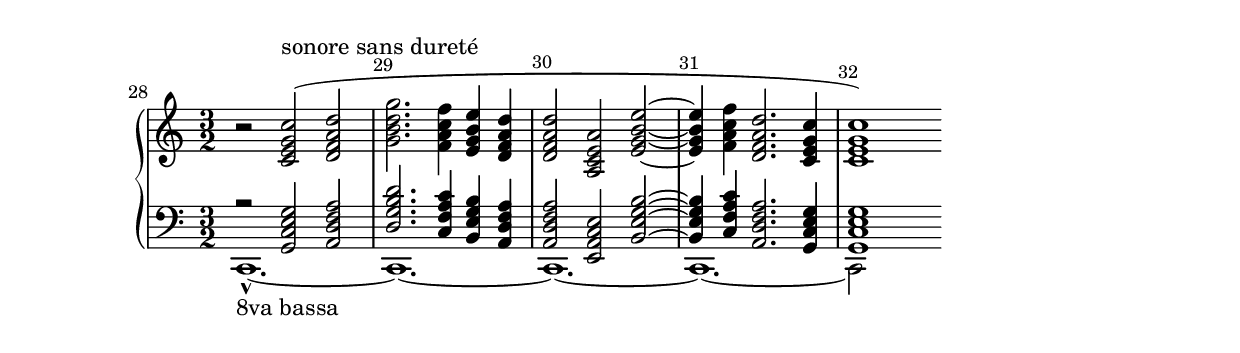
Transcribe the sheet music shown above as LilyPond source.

\version "2.10.0"
\score {
     \context PianoStaff <<
	\new Staff =  "up" {
		\set Score.currentBarNumber = #28
		\override Score.BarNumber 
			#'break-visibility = #end-of-line-invisible
		\clef treble
		\time 3/2
	<<
		\relative c' {
		\once \override TextScript #'extra-offset = #'( 0.0 . 3.0 )
		r2 <c e g c>^\markup { "sonore sans dureté" }( <d f a d> 
		<g b d g>2. <f a c f>4 <e g b e> <d f a d>
		<d f a d>2 <a c e a> <e' g b e> ~ 
		<e g b e>4 <f a c f>  <d f a d>2. <c e g c>4
		<c e g c>1)
		}
	   >>
	}

	\new Staff =  "down" {
	        \clef bass
		\time 3/2
	<<
		\relative c {
		r2 <g c e g> <a d f a>
		<d g b d>2. <c f a c>4 <b e g b> <a d f a>
		<a d f a>2 <e a c e> <b' e g b> ~
		<b e g b>4 <c f a c> <a d f a>2. <g c e g>4
		<g c e g>1
		    } \\
		 \relative c, {
		c1.-^_\markup { "8va bassa" } ~
		c1. ~ c1. ~ c1. ~ c2
		}
	  >>
	}
    >>

    \layout {
	ragged-right = ##t 

	\context {
	    \Staff
	    \consists Horizontal_bracket_engraver
	}
    }
}
